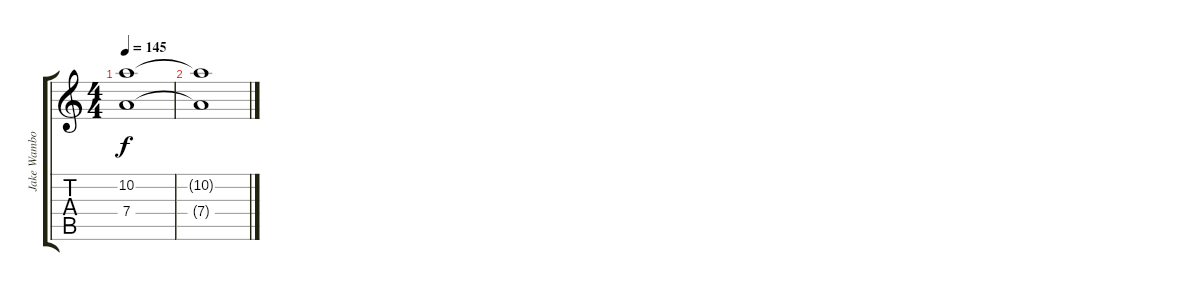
\track ("Jake Wambold (Lead Guitar)" "Jake Wambo") {instrument electricguitarclean}
\staff {score tabs}
\tuning (E4 B3 G3 D3 A2 E2) {hide}
\ts (4 4)
\tempo 145
\clef g2
\ks c
(10.2{t} 7.4{t}).1{dy f} |
(10.2{t} 7.4{t}).1
